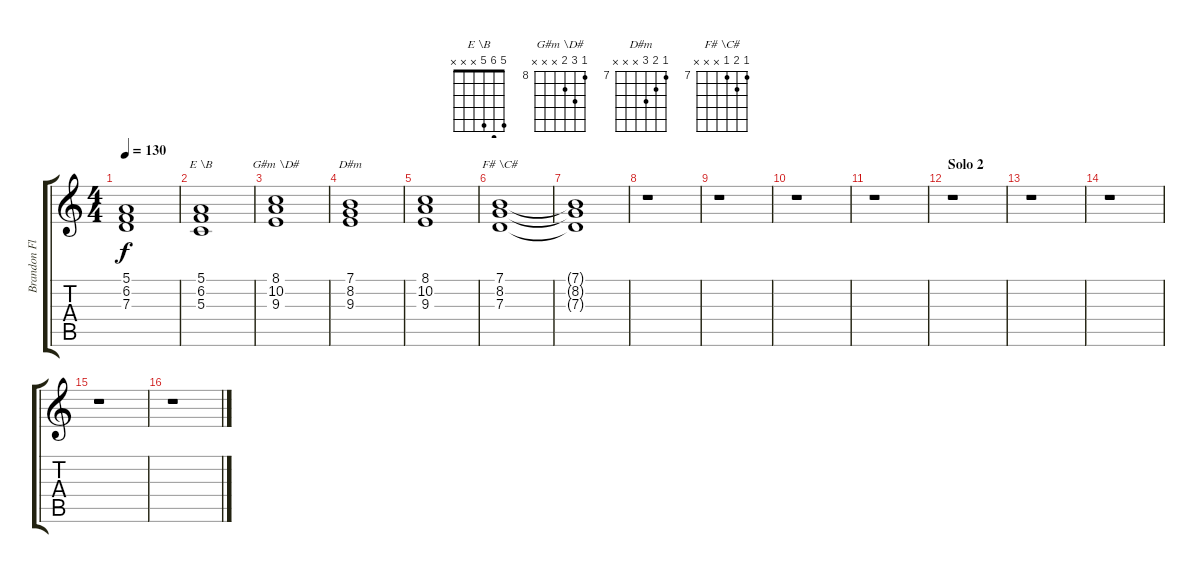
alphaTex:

\track ("Brandon Flowers (Synth 2)" "Brandon Fl") {instrument electricpiano1}
\staff {score tabs}
\tuning (E4 B3 G3 D3 A2 E2) {hide}
\chord ("E \\B" 5 6 5 x x x)
\chord ("G#m \\D#" 8 10 9 x x x) {firstfret 8}
\chord ("D#m" 7 8 9 x x x) {firstfret 7}
\chord ("F# \\C#" 7 8 7 x x x) {firstfret 7}
\ts (4 4)
\tempo 130
\clef g2
\ks c
(5.1{t} 6.2{t} 7.3{t}).1{dy f} |
(5.1 6.2 5.3).1{ch "E \\B"} |
(8.1 10.2 9.3).1{ch "G#m \\D#"} |
(7.1 8.2 9.3).1{ch "D#m"} |
(8.1 10.2 9.3).1 |
(7.1 8.2 7.3).1{ch "F# \\C#"} |
(7.1{t} 8.2{t} 7.3{t}).1 |
r.1 |
r.1 |
r.1 |
r.1 |
\section ("" "Solo 2")
r.1 |
r.1 |
r.1 |
r.1 |
r.1
